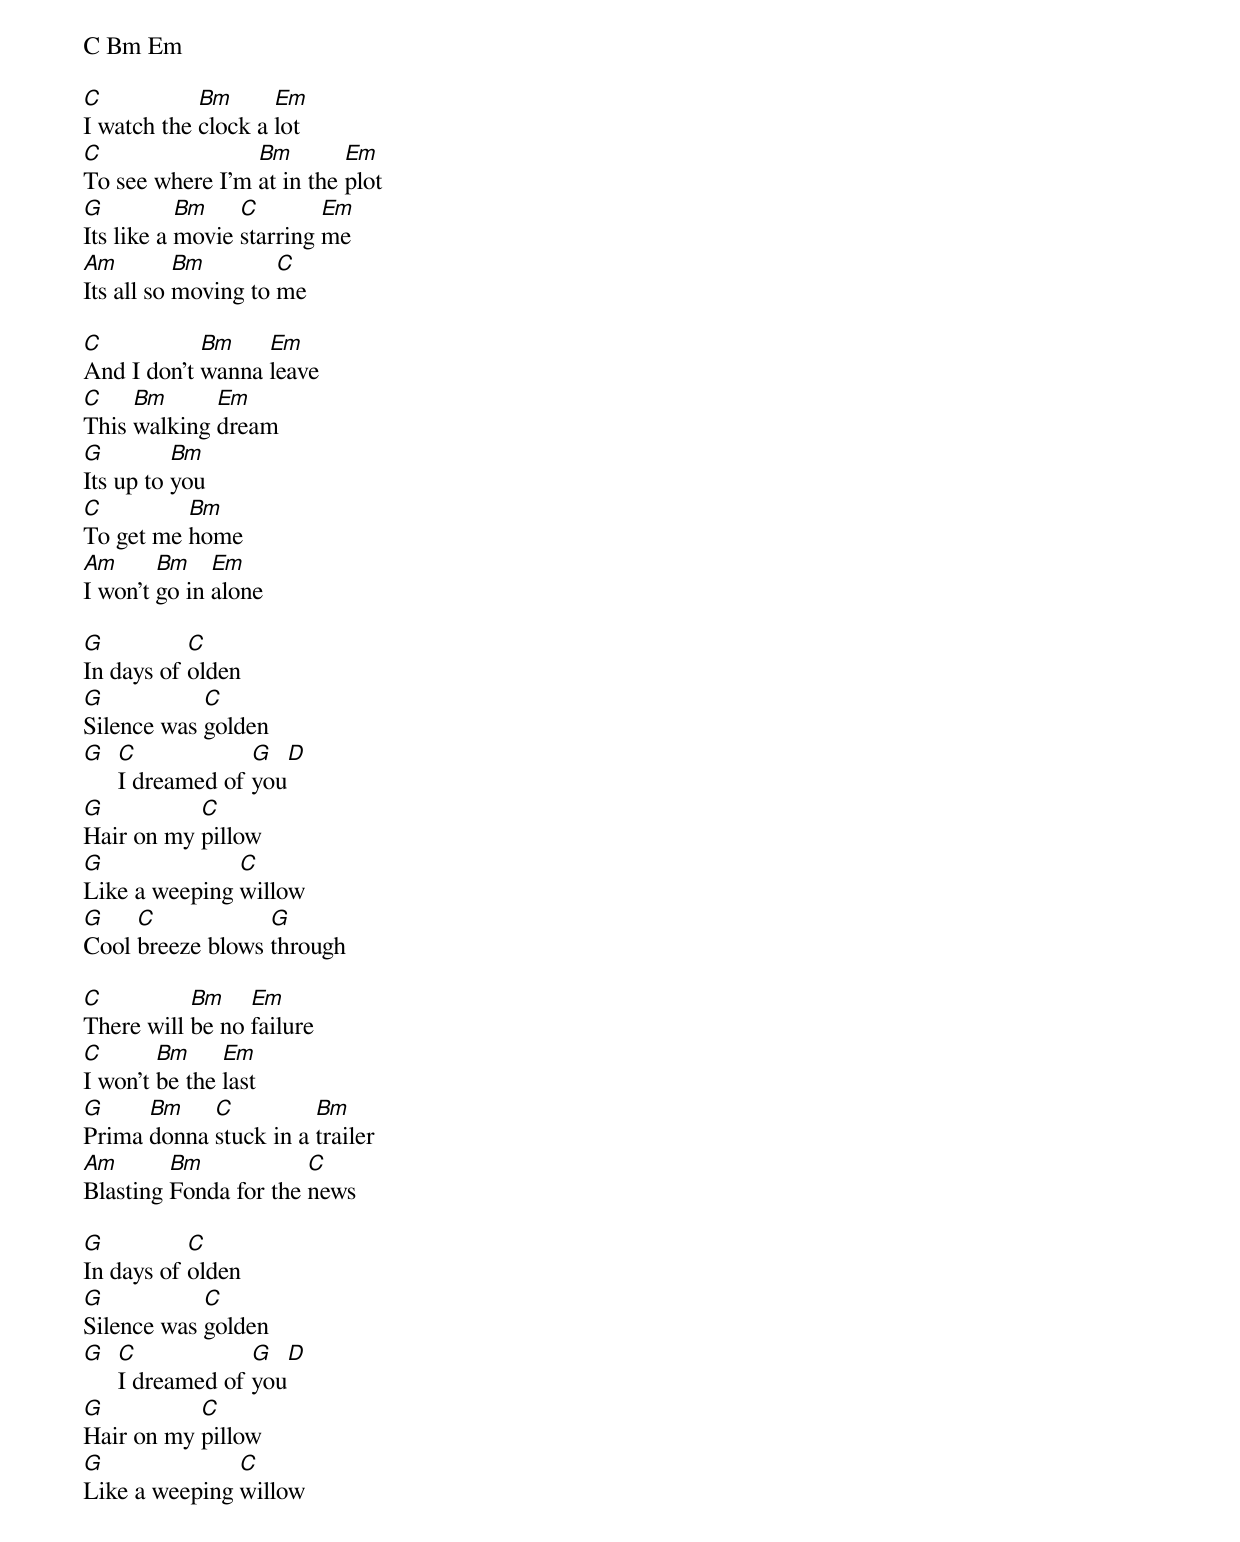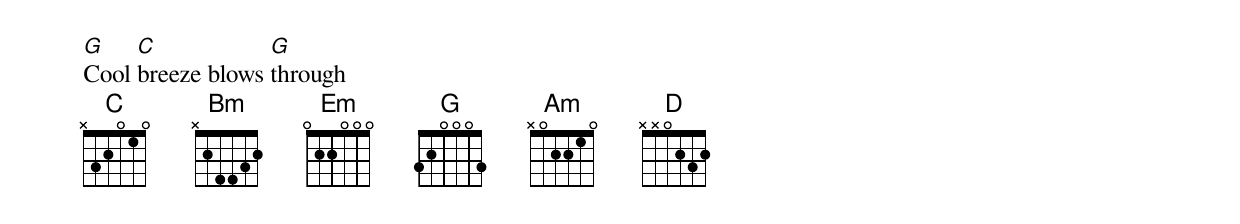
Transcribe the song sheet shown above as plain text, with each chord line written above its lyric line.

C Bm Em

C           Bm      Em
I watch the clock a lot
C                Bm        Em
To see where I'm at in the plot
G          Bm    C        Em
Its like a movie starring me
Am         Bm        C
Its all so moving to me

C           Bm    Em
And I don't wanna leave
C    Bm      Em
This walking dream
G         Bm
Its up to you
C         Bm
To get me home
Am      Bm    Em
I won't go in alone

G          C
In days of olden
G           C
Silence was golden
G C            G  D
  I dreamed of you
G          C
Hair on my pillow
G              C
Like a weeping willow
G    C            G
Cool breeze blows through

C          Bm    Em
There will be no failure
C       Bm     Em
I won't be the last
G     Bm    C          Bm
Prima donna stuck in a trailer
Am       Bm            C
Blasting Fonda for the news

G          C
In days of olden
G           C
Silence was golden
G C            G  D
  I dreamed of you
G          C
Hair on my pillow
G              C
Like a weeping willow
G    C            G
Cool breeze blows through
